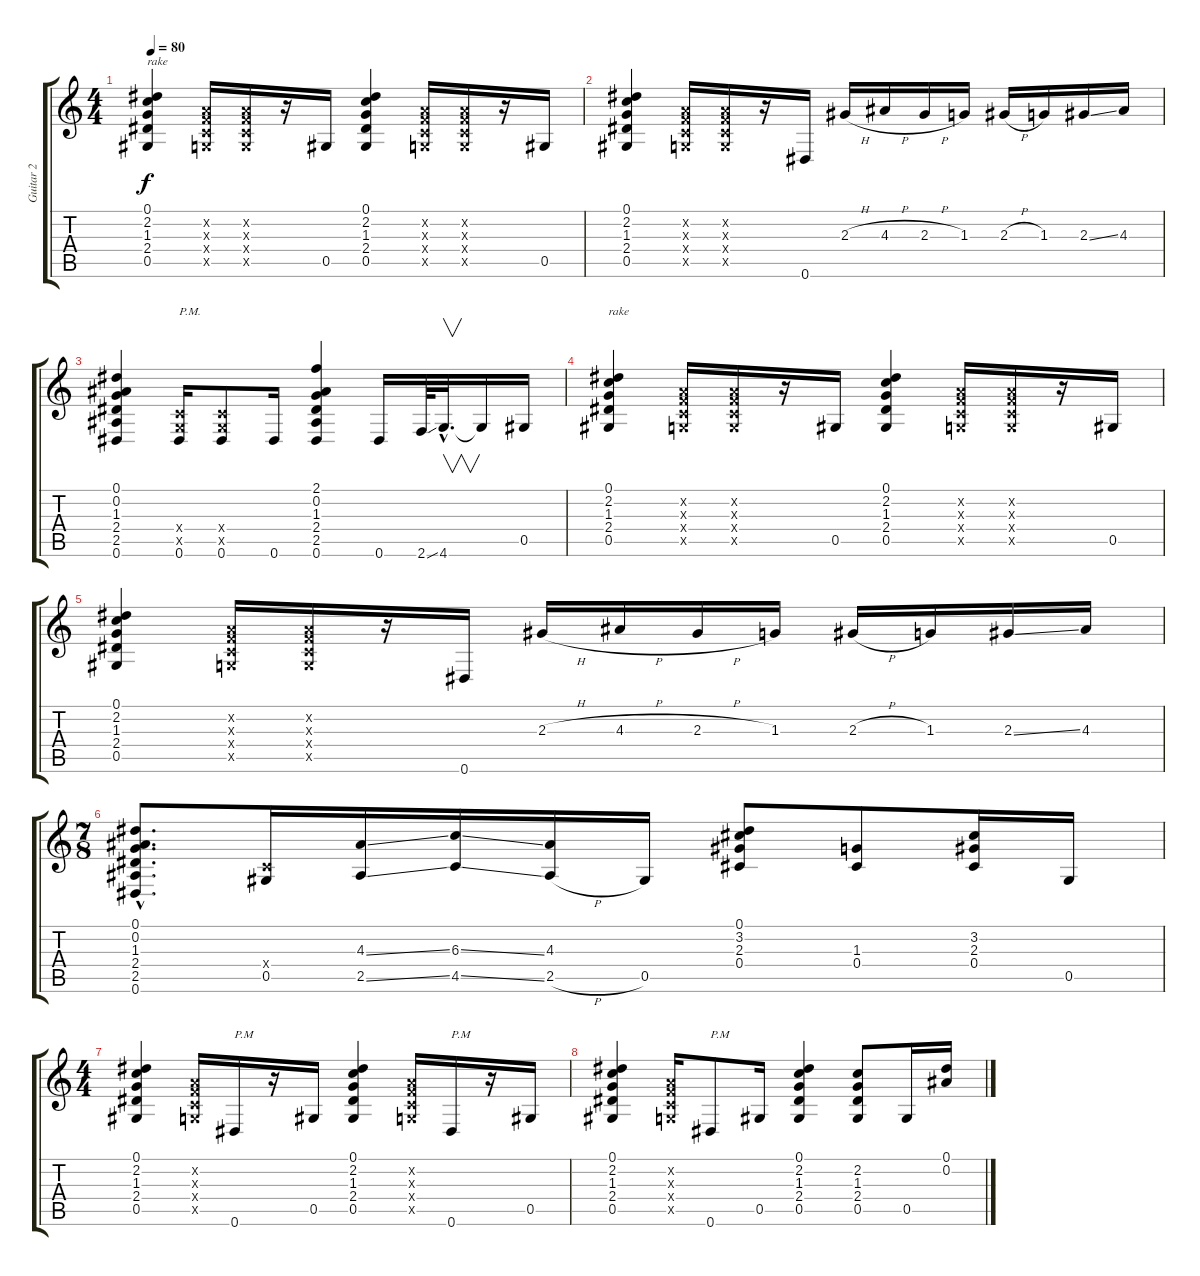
\track ("Guitar 2" "Guitar 2") {instrument overdrivenguitar}
\staff {score tabs}
\tuning (Eb4 Bb3 Gb3 Db3 Ab2 Eb2) {hide}
\ts (4 4)
\tempo 80
\clef g2
\ks c
(0.1 2.2 1.3 2.4 0.5).4{txt "rake" dy f instrument overdrivenguitar} (-1.2{x} -1.3{x} -1.4{x} -1.5{x}).16 (-1.2{x} -1.3{x} -1.4{x} -1.5{x}).16 r.16 0.5.16 (0.1 2.2 1.3 2.4 0.5).4 (-1.2{x} -1.3{x} -1.4{x} -1.5{x}).16 (-1.2{x} -1.3{x} -1.4{x} -1.5{x}).16 r.16 0.5.16 |
(0.1 2.2 1.3 2.4 0.5).4 (-1.2{x} -1.3{x} -1.4{x} -1.5{x}).16 (-1.2{x} -1.3{x} -1.4{x} -1.5{x}).16 r.16 0.6.16 2.3{h}.16 4.3{h}.16 2.3{h}.16 1.3.16 2.3{h}.16 1.3.16 2.3{ss}.16 4.3.16 |
(0.1 0.2 1.3 2.4 2.5 0.6).4 (-1.4{x} -1.5{x} 0.6).16{txt "P.M."} (-1.4{x} -1.5{x} 0.6).8 0.6.16 (2.1 0.2 1.3 2.4 2.5 0.6).4 0.6.16 2.6{ss}.64 4.6{hac}.32{v d} 4.6{t}.16 0.5.16 |
(0.1 2.2 1.3 2.4 0.5).4{txt "rake"} (-1.2{x} -1.3{x} -1.4{x} -1.5{x}).16 (-1.2{x} -1.3{x} -1.4{x} -1.5{x}).16 r.16 0.5.16 (0.1 2.2 1.3 2.4 0.5).4 (-1.2{x} -1.3{x} -1.4{x} -1.5{x}).16 (-1.2{x} -1.3{x} -1.4{x} -1.5{x}).16 r.16 0.5.16 |
(0.1 2.2 1.3 2.4 0.5).4 (-1.2{x} -1.3{x} -1.4{x} -1.5{x}).16 (-1.2{x} -1.3{x} -1.4{x} -1.5{x}).16 r.16 0.6.16 2.3{h}.16 4.3{h}.16 2.3{h}.16 1.3.16 2.3{h}.16 1.3.16 2.3{ss}.16 4.3.16 |
\ts (7 8)
(0.1{hac} 0.2{hac} 1.3{hac} 2.4{hac} 2.5{hac} 0.6{hac}).8{d} (-1.4{x} 0.5).16 (4.3{ss} 2.5{ss}).16 (6.3{ss} 4.5{ss}).16 (4.3 2.5{h}).16 0.5.16 (0.1 3.2 2.3 0.4).8 (1.3 0.4).8 (3.2 2.3 0.4).16 0.5.16 |
\ts (4 4)
(0.1 2.2 1.3 2.4 0.5).4 (-1.2{x} -1.3{x} -1.4{x} -1.5{x}).16 0.6.16{txt "P.M"} r.16 0.5.16 (0.1 2.2 1.3 2.4 0.5).4 (-1.2{x} -1.3{x} -1.4{x} -1.5{x}).16 0.6.16{txt "P.M"} r.16 0.5.16 |
(0.1 2.2 1.3 2.4 0.5).4 (-1.2{x} -1.3{x} -1.4{x} -1.5{x}).16 0.6.8{txt "P.M"} 0.5.16 (0.1 2.2 1.3 2.4 0.5).4 (2.2 1.3 2.4 0.5).8 0.5.16 (0.1 0.2).16
